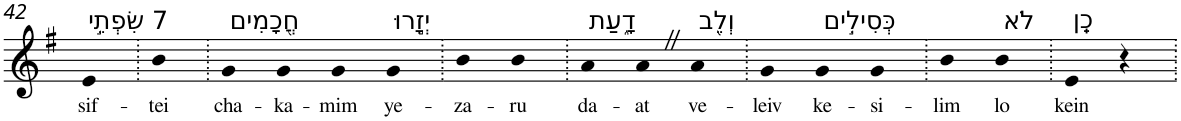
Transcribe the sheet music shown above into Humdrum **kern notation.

**kern	**text
*part1	*part1
*staff1	*staff1
*I"Piano	*
*I'Pno	*
!!LO:PB:g=z
*clefG2	*
*k[f#]	*
*G:	*
=42	=42
!LO:TX:a:t=7 שִׂפְתֵ֣י	!
!	!LO:LY:b
4e	sif-
=43.	=43.
!	!LO:LY:b
4b	-tei
=44.	=44.
!LO:TX:a:t=חֲ֭כָמִים	!
!	!LO:LY:b
4g	cha-
!	!LO:LY:b
4g	-ka-
!	!LO:LY:b
4g	-mim
!LO:TX:a:t=יְזָ֣רוּ	!
!	!LO:LY:b
4g	ye-
=45.	=45.
!	!LO:LY:b
4b	-za-
!	!LO:LY:b
4b	-ru
=46.	=46.
!LO:TX:a:t=דָ֑עַת	!
!	!LO:LY:b
4a	da-
!	!LO:LY:b
4aZ	-at
!LO:TX:a:t=וְלֵ֖ב	!
!	!LO:LY:b
4a	ve-
=47.	=47.
!	!LO:LY:b
4g	-leiv
!LO:TX:a:t=כְּסִילִ֣ים	!
!	!LO:LY:b
4g	ke-
!	!LO:LY:b
4g	-si-
=48.	=48.
!	!LO:LY:b
4b	-lim
!LO:TX:a:t=לֹא	!
!	!LO:LY:b
4b	lo
=49.	=49.
!LO:TX:a:t=כֵֽן	!
!	!LO:LY:b
4e	kein
4r	.
=.	=.
*-	*-
